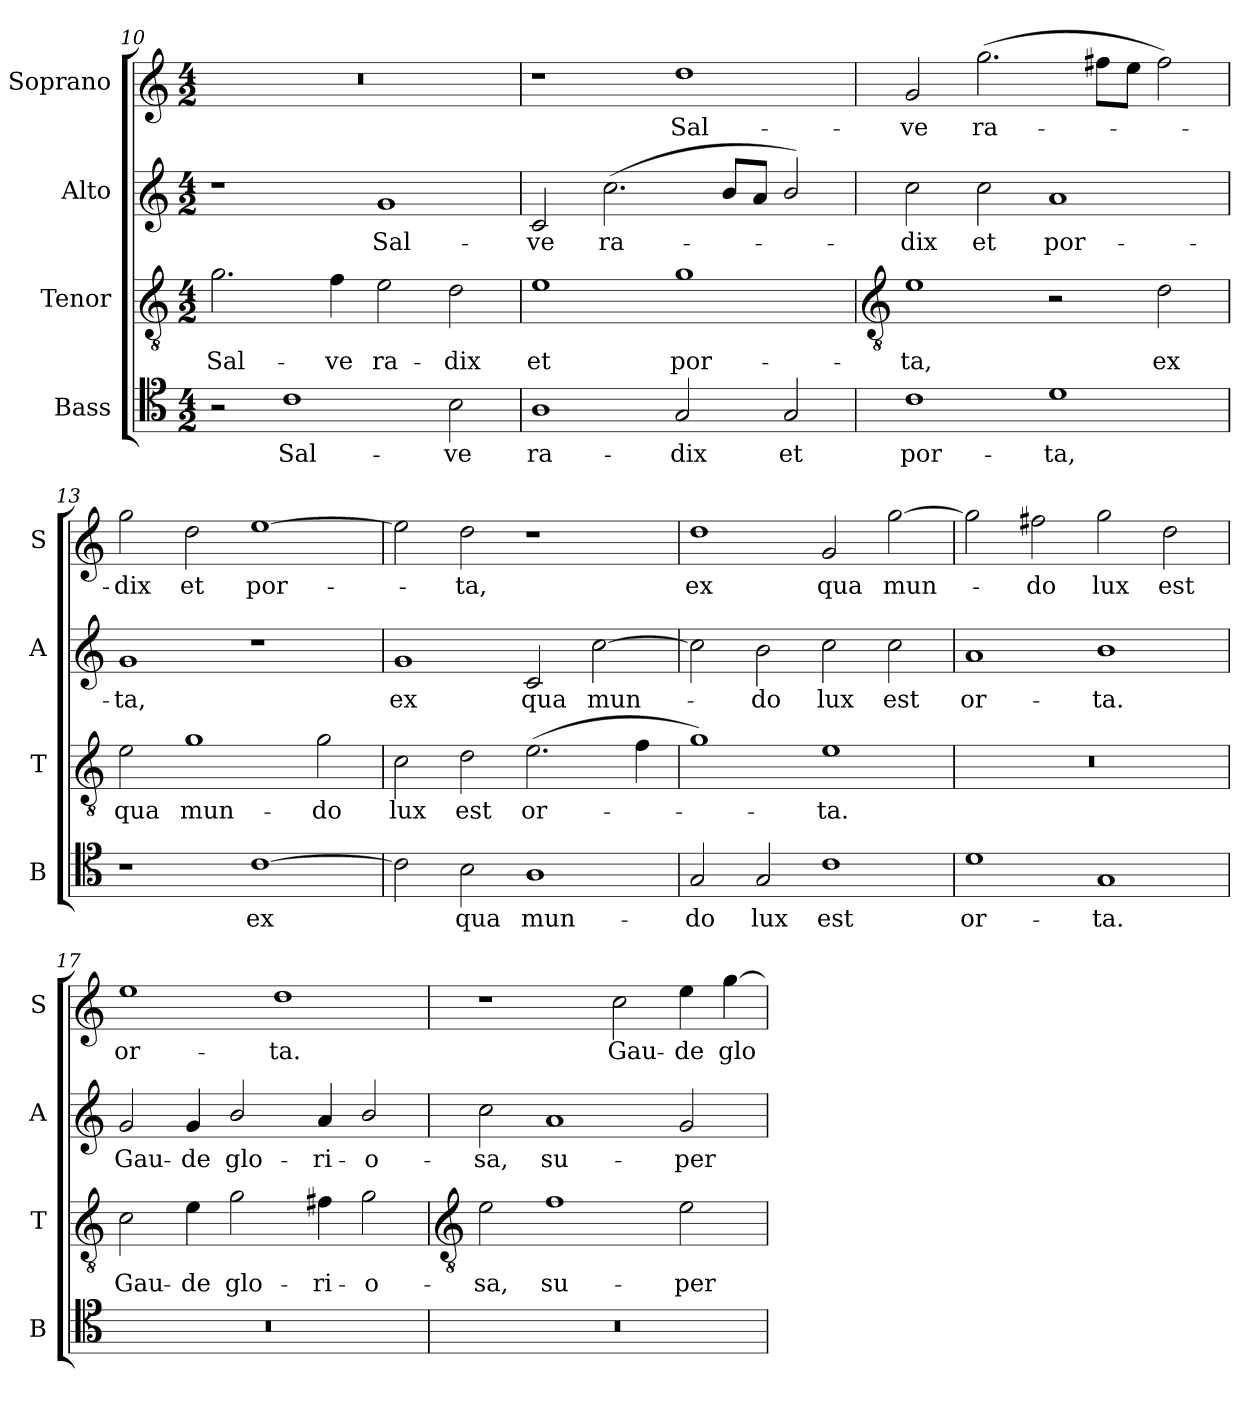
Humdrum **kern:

**kern	**text	**kern	**text	**kern	**text	**kern	**text
*part4	*part4	*part3	*part3	*part2	*part2	*part1	*part1
*staff4	*staff4	*staff3	*staff3	*staff2	*staff2	*staff1	*staff1
*I"Bass	*	*I"Tenor	*	*I"Alto	*	*I"Soprano	*
*I'B	*	*I'T	*	*I'A	*	*I'S	*
*clefC4	*	*clefGv2	*	*clefG2	*	*clefG2	*
*k[]	*	*k[]	*	*k[]	*	*k[]	*
*C:	*	*C:	*	*C:	*	*C:	*
*M4/2	*	*M4/2	*	*M4/2	*	*M4/2	*
=10	=10	=10	=10	=10	=10	=10	=10
!	!	!	!LO:LY:b	!	!	!	!
2r	.	2.g	Sal-	1r	.	0r	.
!	!LO:LY:b	!	!	!	!	!	!
1c	Sal-	.	.	.	.	.	.
!	!	!	!LO:LY:b	!	!	!	!
.	.	4f	-ve	.	.	.	.
!	!	!	!LO:LY:b	!	!LO:LY:b	!	!
.	.	2e	ra-	1g	Sal-	.	.
!	!LO:LY:b	!	!LO:LY:b	!	!	!	!
2B	-ve	2d	-dix	.	.	.	.
=11	=11	=11	=11	=11	=11	=11	=11
!	!LO:LY:b	!	!LO:LY:b	!	!LO:LY:b	!	!
1A	ra-	1e	et	2c	-ve	1r	.
!	!	!	!	!	!LO:LY:b	!	!
.	.	.	.	(<2.cc	ra-	.	.
!	!LO:LY:b	!	!LO:LY:b	!	!	!	!LO:LY:b
2G	-dix	1g	por-	.	.	1dd	Sal-
.	.	.	.	8bL	.	.	.
.	.	.	.	8aJ	.	.	.
!	!LO:LY:b	!	!	!	!	!	!
2G	et	.	.	2b/)	.	.	.
!!LO:LB:g=z
=12	=12	=12	=12	=12	=12	=12	=12
*	*	*clefGv2	*	*	*	*	*
!	!LO:LY:b	!	!LO:LY:b	!	!LO:LY:b	!	!LO:LY:b
1c	por-	1e	-ta,	2cc	dix	2g	-ve
!	!	!	!	!	!LO:LY:b	!	!LO:LY:b
.	.	.	.	2cc	et	(>2.gg	ra-
!	!LO:LY:b	!	!	!	!LO:LY:b	!	!
1d	-ta,	2r	.	1a	por-	.	.
.	.	.	.	.	.	8ff#L	.
.	.	.	.	.	.	8eeJ	.
!	!	!	!LO:LY:b	!	!	!	!
.	.	2d	ex	.	.	2ff#)	.
=13	=13	=13	=13	=13	=13	=13	=13
!	!	!	!LO:LY:b	!	!LO:LY:b	!	!LO:LY:b
1r	.	2e	qua	1g	-ta,	2gg	dix
!	!	!	!LO:LY:b	!	!	!	!LO:LY:b
.	.	1g	mun-	.	.	2dd	et
!	!LO:LY:b	!	!	!	!	!	!LO:LY:b
[1c	ex	.	.	1r	.	[1ee	por-
!	!	!	!LO:LY:b	!	!	!	!
.	.	2g	-do	.	.	.	.
=14	=14	=14	=14	=14	=14	=14	=14
!	!	!	!LO:LY:b	!	!LO:LY:b	!	!
2c]	.	2c	lux	1g	ex	2ee]	.
!	!LO:LY:b	!	!LO:LY:b	!	!	!	!LO:LY:b
2B	qua	2d	est	.	.	2dd	ta,
!	!LO:LY:b	!	!LO:LY:b	!	!LO:LY:b	!	!
1A	mun-	(>2.e	or-	2c	qua	1r	.
!	!	!	!	!	!LO:LY:b	!	!
.	.	.	.	[2cc	mun-	.	.
.	.	4f	.	.	.	.	.
=15	=15	=15	=15	=15	=15	=15	=15
!	!LO:LY:b	!	!	!	!	!	!LO:LY:b
2G	-do	1g)	.	2cc]	.	1dd	ex
!	!LO:LY:b	!	!	!	!LO:LY:b	!	!
2G	lux	.	.	2b	do	.	.
!	!LO:LY:b	!	!LO:LY:b	!	!LO:LY:b	!	!LO:LY:b
1c	est	1e	ta.	2cc	lux	2g	qua
!	!	!	!	!	!LO:LY:b	!	!LO:LY:b
.	.	.	.	2cc	est	[2gg	mun-
=16	=16	=16	=16	=16	=16	=16	=16
!	!LO:LY:b	!	!	!	!LO:LY:b	!	!
1d	or-	0r	.	1a	or-	2gg]	.
!	!	!	!	!	!	!	!LO:LY:b
.	.	.	.	.	.	2ff#X	do
!	!LO:LY:b	!	!	!	!LO:LY:b	!	!LO:LY:b
1G	-ta.	.	.	1b	-ta.	2gg	lux
!	!	!	!	!	!	!	!LO:LY:b
.	.	.	.	.	.	2dd	est
=17	=17	=17	=17	=17	=17	=17	=17
!	!	!	!LO:LY:b	!	!LO:LY:b	!	!LO:LY:b
0r	.	2c	Gau-	2g	Gau-	1ee	or-
!	!	!	!LO:LY:b	!	!LO:LY:b	!	!
.	.	4e	-de	4g	-de	.	.
!	!	!	!LO:LY:b	!	!LO:LY:b	!	!
.	.	2g	glo-	2b/	glo-	.	.
!	!	!	!	!	!	!	!LO:LY:b
.	.	.	.	.	.	1dd	-ta.
!	!	!	!LO:LY:b	!	!LO:LY:b	!	!
.	.	4f#	-ri-	4a	-ri-	.	.
!	!	!	!LO:LY:b	!	!LO:LY:b	!	!
.	.	2g	-o-	2b/	-o-	.	.
!!LO:LB:g=z
=18	=18	=18	=18	=18	=18	=18	=18
*	*	*clefGv2	*	*	*	*	*
!	!	!	!LO:LY:b	!	!LO:LY:b	!	!
0r	.	2e	-sa,	2cc	-sa,	1r	.
!	!	!	!LO:LY:b	!	!LO:LY:b	!	!
.	.	1f	su-	1a	su-	.	.
!	!	!	!	!	!	!	!LO:LY:b
.	.	.	.	.	.	2cc	Gau-
!	!	!	!LO:LY:b	!	!LO:LY:b	!	!LO:LY:b
.	.	2e	-per	2g	-per	4ee	-de
!	!	!	!	!	!	!	!LO:LY:b
.	.	.	.	.	.	[4gg	glo-
=	=	=	=	=	=	=	=
*-	*-	*-	*-	*-	*-	*-	*-
